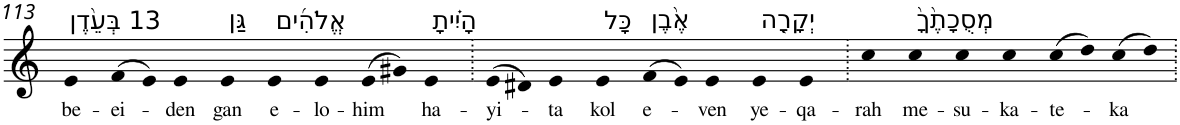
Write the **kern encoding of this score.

**kern	**text
*part1	*part1
*staff1	*staff1
*I"Piano	*
*I'Pno	*
!!LO:PB:g=z
*clefG2	*
*k[]	*
=113	=113
!LO:TX:a:t=13 בְּעֵ֨דֶן	!
!	!LO:LY:b
4e	be-
!	!LO:LY:b
(>8f	-ei-
8e)	.
!	!LO:LY:b
4e	-den
!LO:TX:a:t=גַּן	!
!	!LO:LY:b
4e	gan
!LO:TX:a:t=אֱלֹהִ֜ים	!
!	!LO:LY:b
4e	e-
!	!LO:LY:b
4e	-lo-
!	!LO:LY:b
(>8e	-him
8g#X)	.
!LO:TX:a:t=הָיִ֗יתָ	!
!	!LO:LY:b
4e	ha-
=114.	=114.
!	!LO:LY:b
(>8e	-yi-
8d#X)	.
!	!LO:LY:b
4e	-ta
!LO:TX:a:t=כָּל	!
!	!LO:LY:b
4e	kol
!LO:TX:a:t=אֶ֨בֶן	!
!	!LO:LY:b
(>8f	e-
8e)	.
!	!LO:LY:b
4e	-ven
!LO:TX:a:t=יְקָרָ֤ה	!
!	!LO:LY:b
4e	ye-
!	!LO:LY:b
4e	-qa-
=115.	=115.
!	!LO:LY:b
4cc	-rah
!LO:TX:a:t=מְסֻכָתֶ֙ךָ֙	!
!	!LO:LY:b
4cc	me-
!	!LO:LY:b
4cc	-su-
!	!LO:LY:b
4cc	-ka-
!	!LO:LY:b
(>8cc	-te-
8dd)	.
!	!LO:LY:b
(>8cc	-ka
8dd)	.
=.	=.
*-	*-
